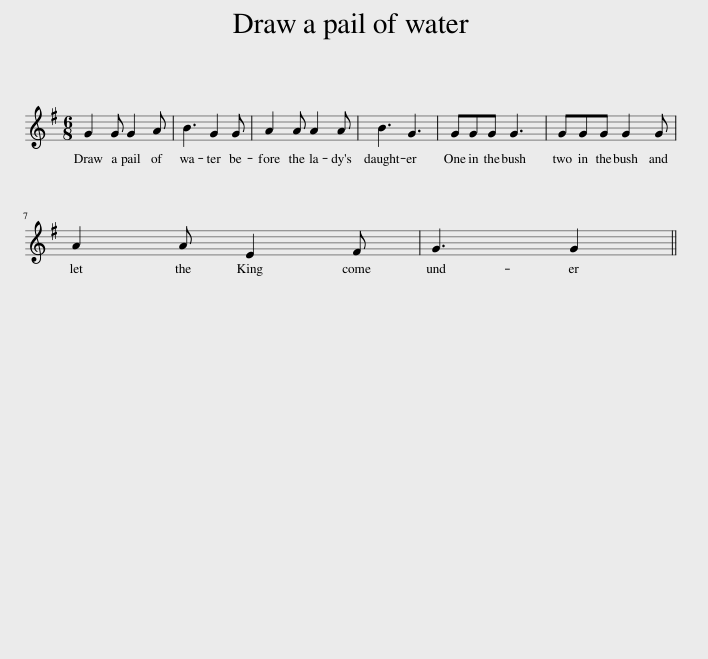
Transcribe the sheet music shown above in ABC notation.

X:1
L:1/8
M:6/8
I:linebreak $
K:G
V:1 treble
V:1
 G2 G G2 A | B3 G2 G | A2 A A2 A | B3 G3 | GGG G3 | %5
 GGG G2 G |$ A2 A E2 F | G3 G2 || %8
